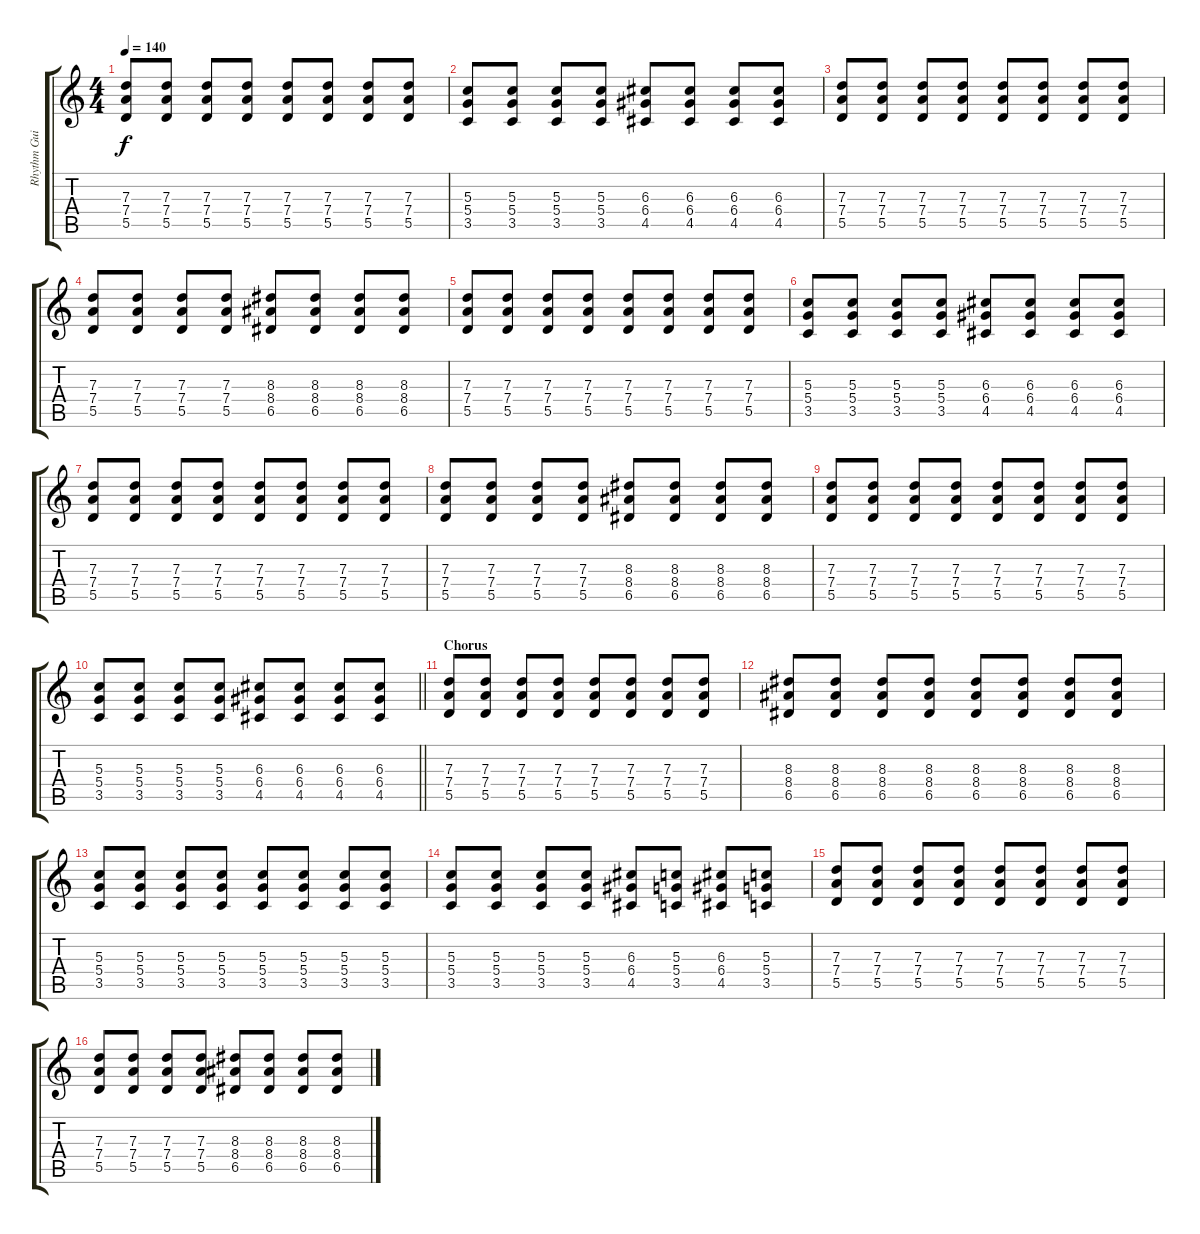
\track ("Rhythm Guitar" "Rhythm Gui") {instrument distortionguitar}
\staff {score tabs}
\tuning (E4 B3 G3 D3 A2 E2) {hide}
\ts (4 4)
\tempo 140
\clef g2
\ks c
(7.3 7.4 5.5).8{dy f} (7.3 7.4 5.5).8 (7.3 7.4 5.5).8 (7.3 7.4 5.5).8 (7.3 7.4 5.5).8 (7.3 7.4 5.5).8 (7.3 7.4 5.5).8 (7.3 7.4 5.5).8 |
(5.3 5.4 3.5).8 (5.3 5.4 3.5).8 (5.3 5.4 3.5).8 (5.3 5.4 3.5).8 (6.3 6.4 4.5).8 (6.3 6.4 4.5).8 (6.3 6.4 4.5).8 (6.3 6.4 4.5).8 |
(7.3 7.4 5.5).8 (7.3 7.4 5.5).8 (7.3 7.4 5.5).8 (7.3 7.4 5.5).8 (7.3 7.4 5.5).8 (7.3 7.4 5.5).8 (7.3 7.4 5.5).8 (7.3 7.4 5.5).8 |
(7.3 7.4 5.5).8 (7.3 7.4 5.5).8 (7.3 7.4 5.5).8 (7.3 7.4 5.5).8 (8.3 8.4 6.5).8 (8.3 8.4 6.5).8 (8.3 8.4 6.5).8 (8.3 8.4 6.5).8 |
(7.3 7.4 5.5).8 (7.3 7.4 5.5).8 (7.3 7.4 5.5).8 (7.3 7.4 5.5).8 (7.3 7.4 5.5).8 (7.3 7.4 5.5).8 (7.3 7.4 5.5).8 (7.3 7.4 5.5).8 |
(5.3 5.4 3.5).8 (5.3 5.4 3.5).8 (5.3 5.4 3.5).8 (5.3 5.4 3.5).8 (6.3 6.4 4.5).8 (6.3 6.4 4.5).8 (6.3 6.4 4.5).8 (6.3 6.4 4.5).8 |
(7.3 7.4 5.5).8 (7.3 7.4 5.5).8 (7.3 7.4 5.5).8 (7.3 7.4 5.5).8 (7.3 7.4 5.5).8 (7.3 7.4 5.5).8 (7.3 7.4 5.5).8 (7.3 7.4 5.5).8 |
(7.3 7.4 5.5).8 (7.3 7.4 5.5).8 (7.3 7.4 5.5).8 (7.3 7.4 5.5).8 (8.3 8.4 6.5).8 (8.3 8.4 6.5).8 (8.3 8.4 6.5).8 (8.3 8.4 6.5).8 |
(7.3 7.4 5.5).8 (7.3 7.4 5.5).8 (7.3 7.4 5.5).8 (7.3 7.4 5.5).8 (7.3 7.4 5.5).8 (7.3 7.4 5.5).8 (7.3 7.4 5.5).8 (7.3 7.4 5.5).8 |
\barLineRight lightlight
(5.3 5.4 3.5).8 (5.3 5.4 3.5).8 (5.3 5.4 3.5).8 (5.3 5.4 3.5).8 (6.3 6.4 4.5).8 (6.3 6.4 4.5).8 (6.3 6.4 4.5).8 (6.3 6.4 4.5).8 |
\section ("" "Chorus")
(7.3 7.4 5.5).8 (7.3 7.4 5.5).8 (7.3 7.4 5.5).8 (7.3 7.4 5.5).8 (7.3 7.4 5.5).8 (7.3 7.4 5.5).8 (7.3 7.4 5.5).8 (7.3 7.4 5.5).8 |
(8.3 8.4 6.5).8 (8.3 8.4 6.5).8 (8.3 8.4 6.5).8 (8.3 8.4 6.5).8 (8.3 8.4 6.5).8 (8.3 8.4 6.5).8 (8.3 8.4 6.5).8 (8.3 8.4 6.5).8 |
(5.3 5.4 3.5).8 (5.3 5.4 3.5).8 (5.3 5.4 3.5).8 (5.3 5.4 3.5).8 (5.3 5.4 3.5).8 (5.3 5.4 3.5).8 (5.3 5.4 3.5).8 (5.3 5.4 3.5).8 |
(5.3 5.4 3.5).8 (5.3 5.4 3.5).8 (5.3 5.4 3.5).8 (5.3 5.4 3.5).8 (6.3 6.4 4.5).8 (5.3 5.4 3.5).8 (6.3 6.4 4.5).8 (5.3 5.4 3.5).8 |
(7.3 7.4 5.5).8 (7.3 7.4 5.5).8 (7.3 7.4 5.5).8 (7.3 7.4 5.5).8 (7.3 7.4 5.5).8 (7.3 7.4 5.5).8 (7.3 7.4 5.5).8 (7.3 7.4 5.5).8 |
(7.3 7.4 5.5).8 (7.3 7.4 5.5).8 (7.3 7.4 5.5).8 (7.3 7.4 5.5).8 (8.3 8.4 6.5).8 (8.3 8.4 6.5).8 (8.3 8.4 6.5).8 (8.3 8.4 6.5).8
